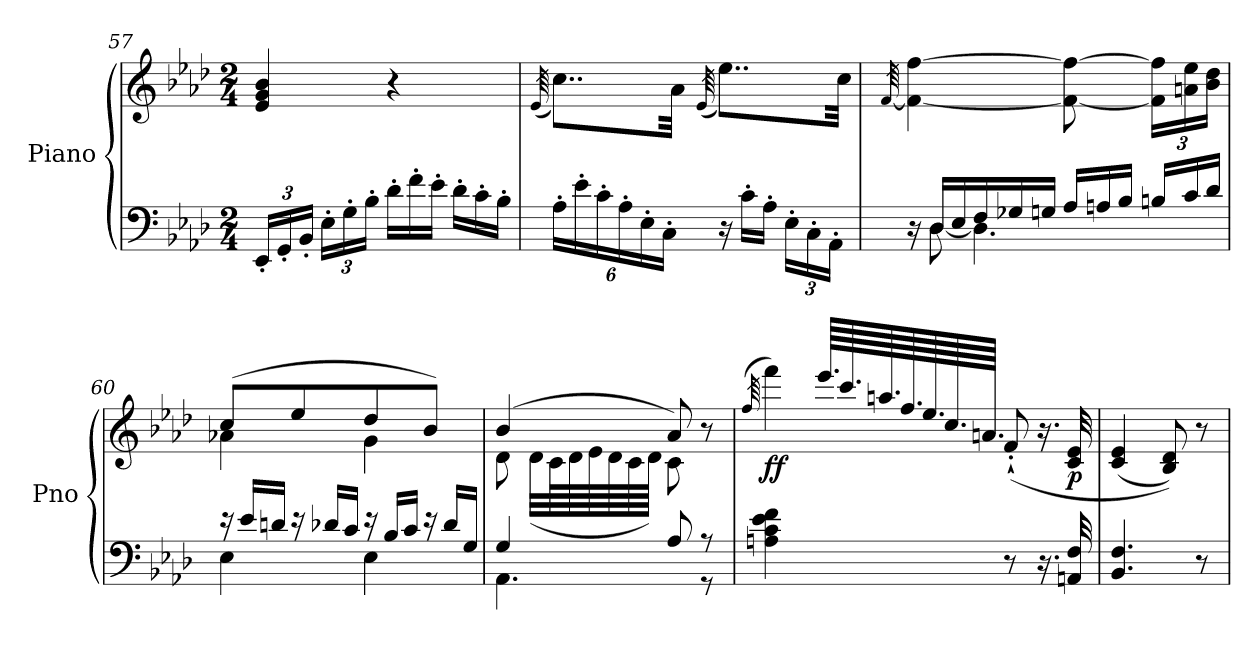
**kern	**kern	**dynam
*part1	*part1	*part1
*staff2	*staff1	*staff1/2
*I"Piano	*	*
*I'Pno	*	*
!!LO:LB:g=z
*clefF4	*clefG2	*
*k[b-e-a-d-]	*k[b-e-a-d-]	*
*A-:	*A-:	*
*M2/4	*M2/4	*
*Xbrackettup	*	*
=57	=57	=57
24EE-'/LL	4e-/ 4g/ 4b-/	.
24GG'/	.	.
24BB-'/JJ	.	.
24E-'\LL	.	.
24G'\	.	.
24B-'\JJ	.	.
*Xtuplet	*	*
24d-'\LL	4r	.
24f'\	.	.
24e-'\JJ	.	.
24d-'\LL	.	.
24c'\	.	.
24B-'\JJ	.	.
=58	=58	=58
.	(64qe-/	.
*tuplet	*	*
24A-'\LL	8..cc\L)	.
24e-'\	.	.
24c'\	.	.
24A-'\	.	.
24E-'\	.	.
24C'\JJ	.	.
.	32a-\Jkk	.
.	(64qe-/	.
*Xtuplet	*	*
24r	8..ee-\L)	.
24c'\LL	.	.
24A-'\JJ	.	.
*tuplet	*	*
24E-'\LL	.	.
24C'\	.	.
24AA-'\JJ	.	.
.	32cc\Jkk	.
=59	=59	=59
.	[64qf/	.
*Xtuplet	*	*
*^	*	*
24r	24ryy	4f\_ [4ff\	.
24D-/LL	[12D-\	.	.
24E-/	.	.	.
24F/	6.D-\]	.	.
24G-X/	.	.	.
24Gn/JJ	.	.	.
24A-/LL	.	8f\_ 8ff\_	.
24An/	.	.	.
24B-/JJ	.	.	.
*	*	*Xbrackettup	*
24Bn/LL	8ryy	24f\] 24ff\]LL	.
24c/	.	24an\ 24ee-\	.
24d-/JJ	.	24b-\ 24dd-\JJ	.
!!LO:PB:g=z
=60	=60	=60	=60
*	*	*^	*
24re	4E-\	(8cc/L	4a-X\	.
24e-/LL	.	.	.	.
24dn/JJ	.	.	.	.
24re	.	8ee-/	.	.
24d-X/LL	.	.	.	.
24c/JJ	.	.	.	.
24re	4E-\	8dd-/	4g\	.
24B-/LL	.	.	.	.
24c/JJ	.	.	.	.
24re	.	8b-/J)	.	.
24d-/LL	.	.	.	.
24G/JJ	.	.	.	.
=61	=61	=61	=61	=61
4G/	4.AA-\	(4b-/	8d-\	.
.	.	.	(32d-\LLL	.
.	.	.	64c\L	.
.	.	.	64d-\	.
.	.	.	64e-\	.
.	.	.	64d-\	.
.	.	.	64c\	.
.	.	.	64d-\JJJJ)	.
8A-/	.	8a-/)	8c\	.
8rA	8rGG	8r	8ryy	.
*v	*v	*	*	*
=62	=62	=62	=62
.	(64qff/	.	.
!	!	!	!LO:DY:b
4An\ 4c\ 4e-\ 4f\	4fff\)	[8fffyy	ff
*	*	*Xtuplet	*
.	.	96.fffyy]	.
.	.	(96.eee-/LLL	.
.	.	96.ccc/	.
.	.	96.aan/	.
.	.	96.ff/	.
.	.	96.ee-/	.
.	.	96.cc/	.
.	.	96.an/JJJ	.
8r	(8f`'/	4ryy	.
16.r	16.r	.	.
!	!	!	!LO:DY:b
32AAn/ 32F/	32c/ 32e-/	.	p
*	*v	*v	*
=63	=63	=63
4.BB-/ 4.F/	(4c/ 4e-/	.
.	8B-/ 8d-/))	.
8r	8r	.
=	=	=
*-	*-	*-
